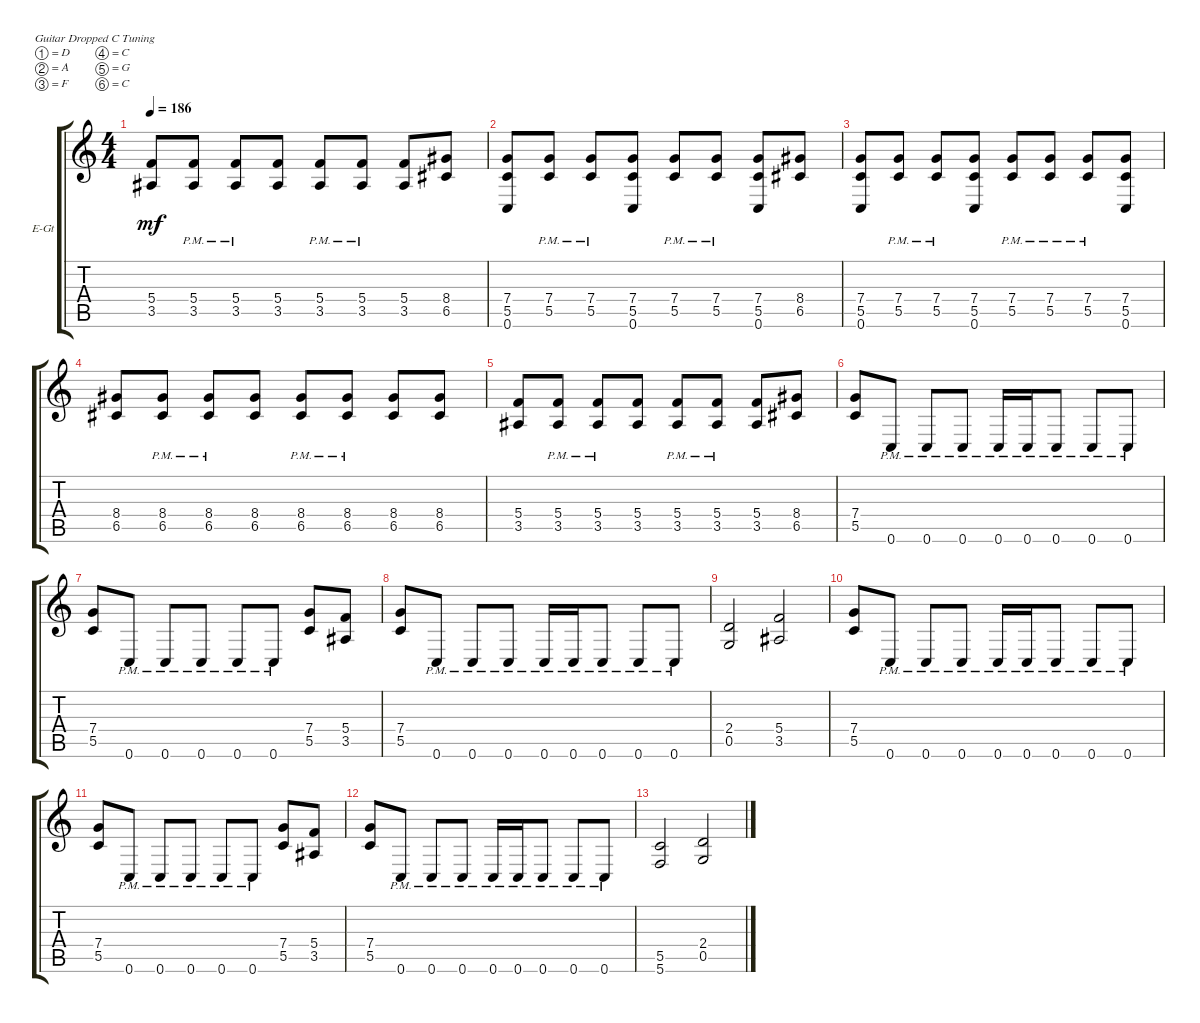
\defaultSystemsLayout 4
\bracketExtendMode groupsimilarinstruments
\firstSystemTrackNameOrientation horizontal
\otherSystemsTrackNameOrientation horizontal
\track ("Electric Guitar 2" "E-Gt") {instrument distortionguitar}
\staff {score tabs}
\tuning (D4 A3 F3 C3 G2 C2)
\ts (4 4)
\tempo 186
\clef g2
\ks c
(3.5 5.4).8{dy mf} (3.5{pm} 5.4{pm}).8 (3.5{pm} 5.4{pm}).8 (3.5 5.4).8 (3.5{pm} 5.4{pm}).8 (3.5{pm} 5.4{pm}).8 (3.5 5.4).8 (6.5 8.4).8 |
(5.5 7.4 0.6).8 (5.5{pm} 7.4{pm}).8 (5.5{pm} 7.4{pm}).8 (5.5 7.4 0.6).8 (5.5{pm} 7.4{pm}).8 (5.5{pm} 7.4{pm}).8 (5.5 7.4 0.6).8 (6.5 8.4).8 |
(5.5 7.4 0.6).8 (5.5{pm} 7.4{pm}).8 (5.5{pm} 7.4{pm}).8 (7.4 5.5 0.6).8 (5.5{pm} 7.4{pm}).8 (5.5{pm} 7.4{pm}).8 (5.5{pm} 7.4{pm}).8 (7.4 5.5 0.6).8 |
(6.5 8.4).8 (6.5{pm} 8.4{pm}).8 (6.5{pm} 8.4{pm}).8 (8.4 6.5).8 (6.5{pm} 8.4{pm}).8 (6.5{pm} 8.4{pm}).8 (8.4 6.5).8 (8.4 6.5).8 |
(3.5 5.4).8 (3.5{pm} 5.4{pm}).8 (3.5{pm} 5.4{pm}).8 (3.5 5.4).8 (3.5{pm} 5.4{pm}).8 (3.5{pm} 5.4{pm}).8 (3.5 5.4).8 (6.5 8.4).8 |
(7.4 5.5).8 0.6{pm}.8 0.6{pm}.8 0.6{pm}.8 0.6{pm}.16 0.6{pm}.16 0.6{pm}.8 0.6{pm}.8 0.6{pm}.8 |
(7.4 5.5).8 0.6{pm}.8 0.6{pm}.8 0.6{pm}.8 0.6{pm}.8 0.6{pm}.8 (5.5 7.4).8 (3.5 5.4).8 |
(7.4 5.5).8 0.6{pm}.8 0.6{pm}.8 0.6{pm}.8 0.6{pm}.16 0.6{pm}.16 0.6{pm}.8 0.6{pm}.8 0.6{pm}.8 |
(0.5 2.4).2 (3.5 5.4).2 |
(7.4 5.5).8 0.6{pm}.8 0.6{pm}.8 0.6{pm}.8 0.6{pm}.16 0.6{pm}.16 0.6{pm}.8 0.6{pm}.8 0.6{pm}.8 |
(7.4 5.5).8 0.6{pm}.8 0.6{pm}.8 0.6{pm}.8 0.6{pm}.8 0.6{pm}.8 (5.5 7.4).8 (3.5 5.4).8 |
(7.4 5.5).8 0.6{pm}.8 0.6{pm}.8 0.6{pm}.8 0.6{pm}.16 0.6{pm}.16 0.6{pm}.8 0.6{pm}.8 0.6{pm}.8 |
(5.6 5.5).2 (0.5 2.4).2
